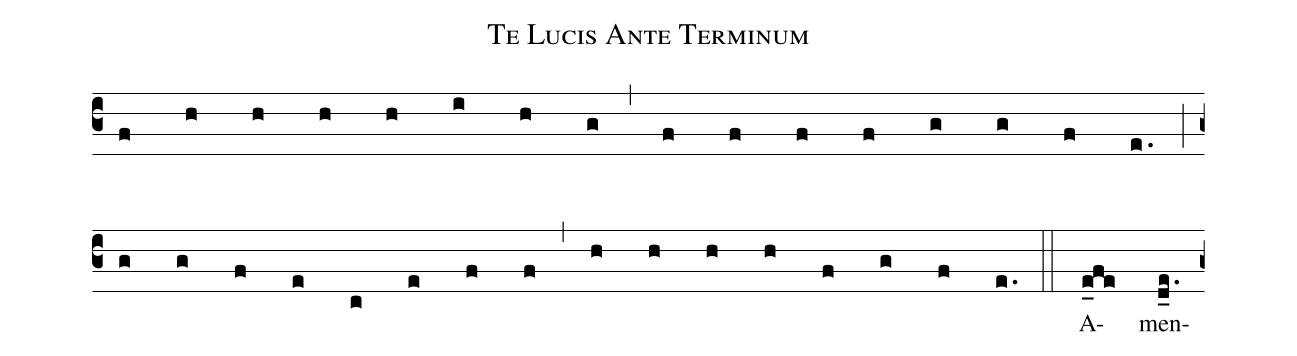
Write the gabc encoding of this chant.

name: Te Lucis Ante Terminum;
%%
(c3)(f)(h)(h)(h)(h)(i)(h)(g)(,)
(f)(f)(f)(f)(g)(g)(f)(e.)(;z)
(g)(g)(f)(e)(c)(e)(f)(f)(,)
(h)(h)(h)(h)(f)(g)(f)(e.)(::)
A(e_fe)men(d_e.)(z::)
